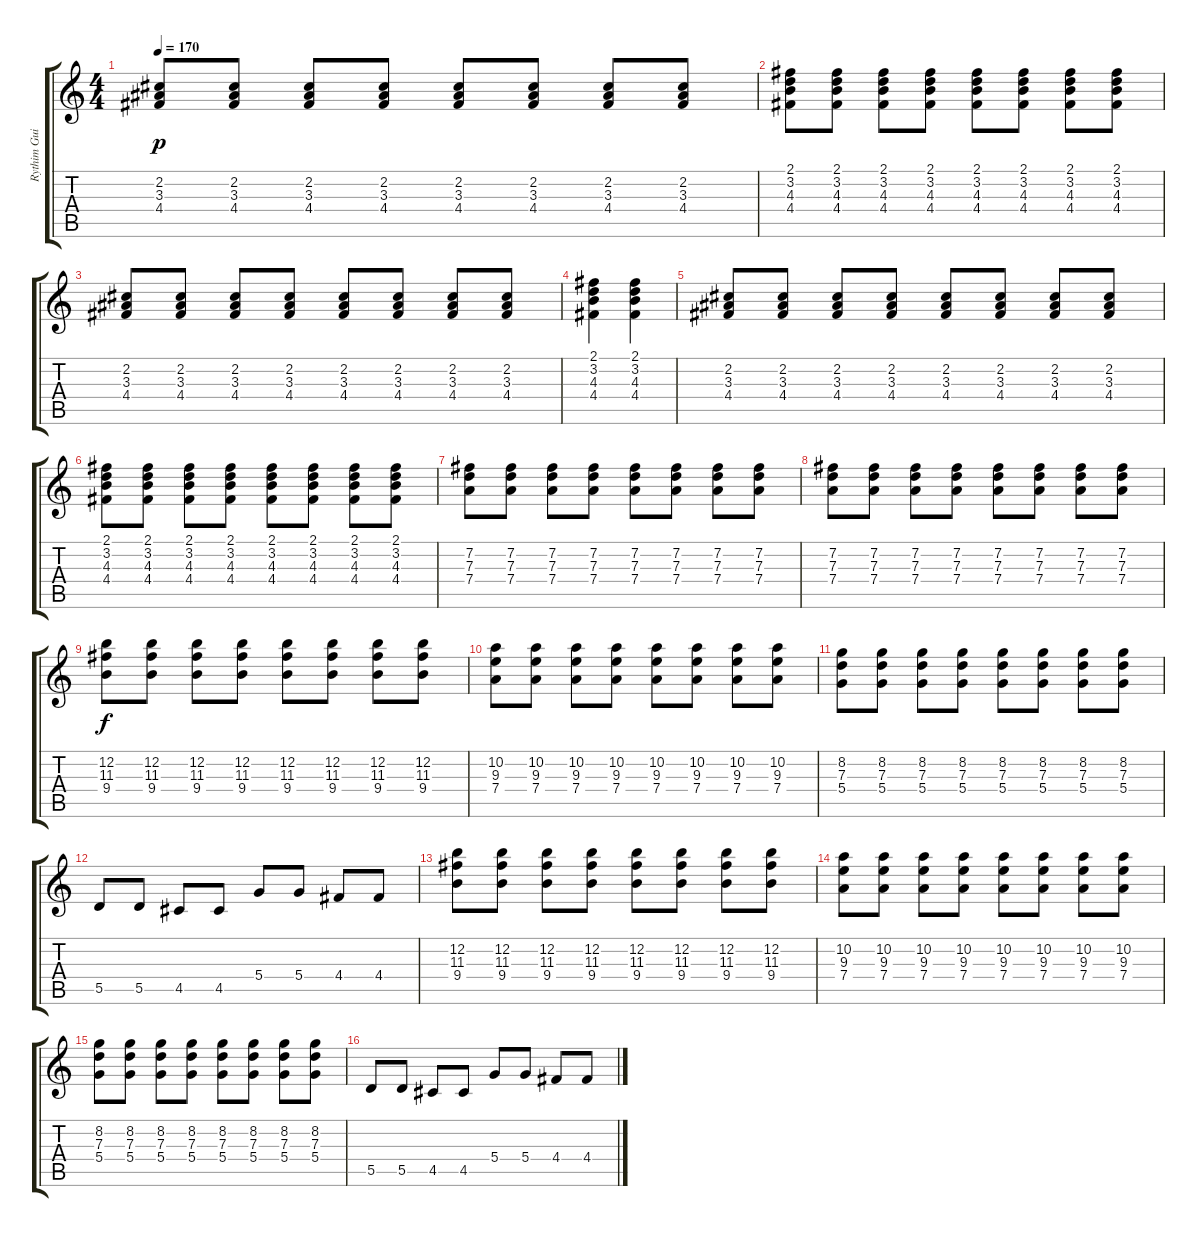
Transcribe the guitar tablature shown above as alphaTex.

\track ("Rythim Guitar" "Rythim Gui") {instrument overdrivenguitar}
\staff {score tabs}
\tuning (E4 B3 G3 D3 A2 E2) {hide}
\ts (4 4)
\tempo 170
\clef g2
\ks c
(2.2 3.3 4.4).8{dy p} (2.2 3.3 4.4).8 (2.2 3.3 4.4).8 (2.2 3.3 4.4).8 (2.2 3.3 4.4).8 (2.2 3.3 4.4).8 (2.2 3.3 4.4).8 (2.2 3.3 4.4).8 |
(2.1 3.2 4.3 4.4).8 (2.1 3.2 4.3 4.4).8 (2.1 3.2 4.3 4.4).8 (2.1 3.2 4.3 4.4).8 (2.1 3.2 4.3 4.4).8 (2.1 3.2 4.3 4.4).8 (2.1 3.2 4.3 4.4).8 (2.1 3.2 4.3 4.4).8 |
(2.2 3.3 4.4).8 (2.2 3.3 4.4).8 (2.2 3.3 4.4).8 (2.2 3.3 4.4).8 (2.2 3.3 4.4).8 (2.2 3.3 4.4).8 (2.2 3.3 4.4).8 (2.2 3.3 4.4).8 |
(2.1 3.2 4.3 4.4).4 (2.1 3.2 4.3 4.4).4 |
(2.2 3.3 4.4).8 (2.2 3.3 4.4).8 (2.2 3.3 4.4).8 (2.2 3.3 4.4).8 (2.2 3.3 4.4).8 (2.2 3.3 4.4).8 (2.2 3.3 4.4).8 (2.2 3.3 4.4).8 |
(2.1 3.2 4.3 4.4).8 (2.1 3.2 4.3 4.4).8 (2.1 3.2 4.3 4.4).8 (2.1 3.2 4.3 4.4).8 (2.1 3.2 4.3 4.4).8 (2.1 3.2 4.3 4.4).8 (2.1 3.2 4.3 4.4).8 (2.1 3.2 4.3 4.4).8 |
(7.2 7.3 7.4).8 (7.2 7.3 7.4).8 (7.2 7.3 7.4).8 (7.2 7.3 7.4).8 (7.2 7.3 7.4).8 (7.2 7.3 7.4).8 (7.2 7.3 7.4).8 (7.2 7.3 7.4).8 |
(7.2 7.3 7.4).8 (7.2 7.3 7.4).8 (7.2 7.3 7.4).8 (7.2 7.3 7.4).8 (7.2 7.3 7.4).8 (7.2 7.3 7.4).8 (7.2 7.3 7.4).8 (7.2 7.3 7.4).8 |
(12.2 11.3 9.4).8{dy f} (12.2 11.3 9.4).8 (12.2 11.3 9.4).8 (12.2 11.3 9.4).8 (12.2 11.3 9.4).8 (12.2 11.3 9.4).8 (12.2 11.3 9.4).8 (12.2 11.3 9.4).8 |
(10.2 9.3 7.4).8 (10.2 9.3 7.4).8 (10.2 9.3 7.4).8 (10.2 9.3 7.4).8 (10.2 9.3 7.4).8 (10.2 9.3 7.4).8 (10.2 9.3 7.4).8 (10.2 9.3 7.4).8 |
(8.2 7.3 5.4).8 (8.2 7.3 5.4).8 (8.2 7.3 5.4).8 (8.2 7.3 5.4).8 (8.2 7.3 5.4).8 (8.2 7.3 5.4).8 (8.2 7.3 5.4).8 (8.2 7.3 5.4).8 |
5.5.8 5.5.8 4.5.8 4.5.8 5.4.8 5.4.8 4.4.8 4.4.8 |
(12.2 11.3 9.4).8 (12.2 11.3 9.4).8 (12.2 11.3 9.4).8 (12.2 11.3 9.4).8 (12.2 11.3 9.4).8 (12.2 11.3 9.4).8 (12.2 11.3 9.4).8 (12.2 11.3 9.4).8 |
(10.2 9.3 7.4).8 (10.2 9.3 7.4).8 (10.2 9.3 7.4).8 (10.2 9.3 7.4).8 (10.2 9.3 7.4).8 (10.2 9.3 7.4).8 (10.2 9.3 7.4).8 (10.2 9.3 7.4).8 |
(8.2 7.3 5.4).8 (8.2 7.3 5.4).8 (8.2 7.3 5.4).8 (8.2 7.3 5.4).8 (8.2 7.3 5.4).8 (8.2 7.3 5.4).8 (8.2 7.3 5.4).8 (8.2 7.3 5.4).8 |
5.5.8 5.5.8 4.5.8 4.5.8 5.4.8 5.4.8 4.4.8 4.4.8
